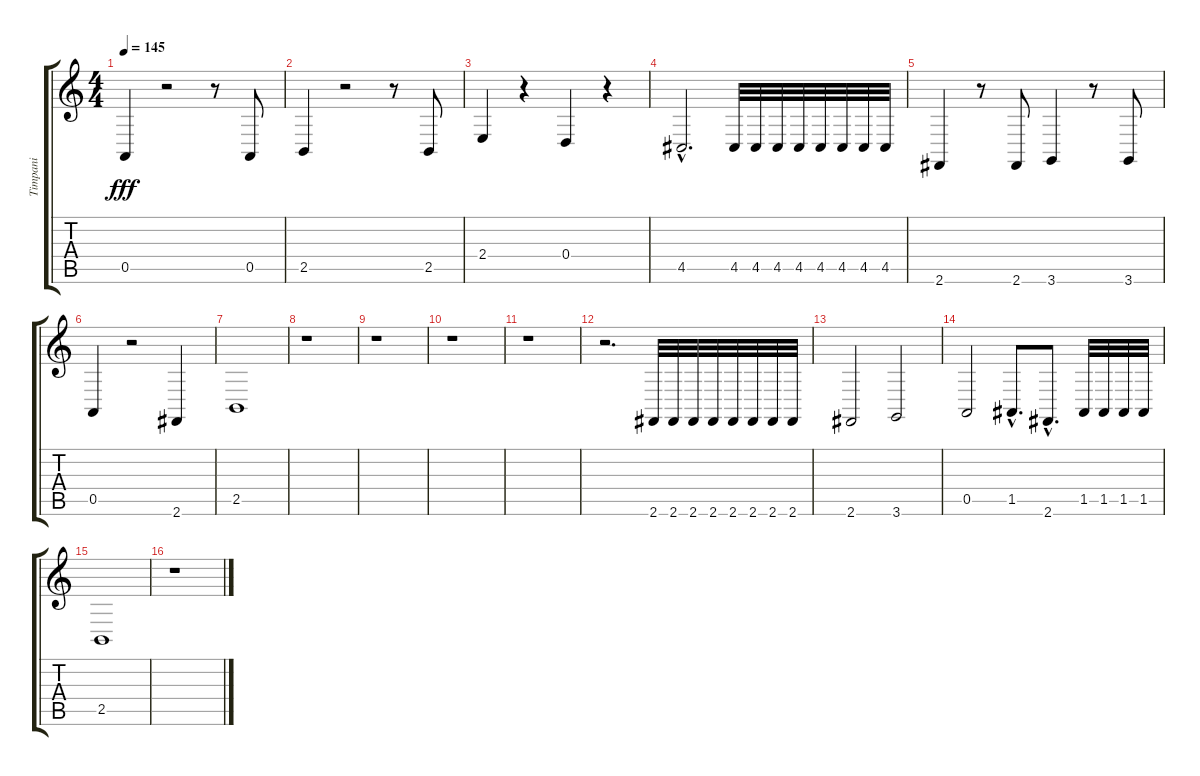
\track ("Timpani" "Timpani") {instrument timpani}
\staff {score tabs}
\tuning (E4 B3 G3 D3 A2 E2) {hide}
\ts (4 4)
\tempo 145
\clef g2
\ks c
0.5.4{dy fff} r.2 r.8 0.5.8 |
2.5.4 r.2 r.8 2.5.8 |
2.4.4 r.4 0.4.4 r.4 |
4.5{hac}.2{d} 4.5.32 4.5.32 4.5.32 4.5.32 4.5.32 4.5.32 4.5.32 4.5.32 |
2.6.4 r.8 2.6.8 3.6.4 r.8 3.6.8 |
0.5.4 r.2 2.6.4 |
2.5.1 |
r.1 |
r.1 |
r.1 |
r.1 |
r.2{d} 2.6.32 2.6.32 2.6.32 2.6.32 2.6.32 2.6.32 2.6.32 2.6.32 |
2.6.2 3.6.2 |
0.5.2 1.5{hac}.8{d} 2.6{hac}.8{d} 1.5.32 1.5.32 1.5.32 1.5.32 |
2.5.1 |
r.1
